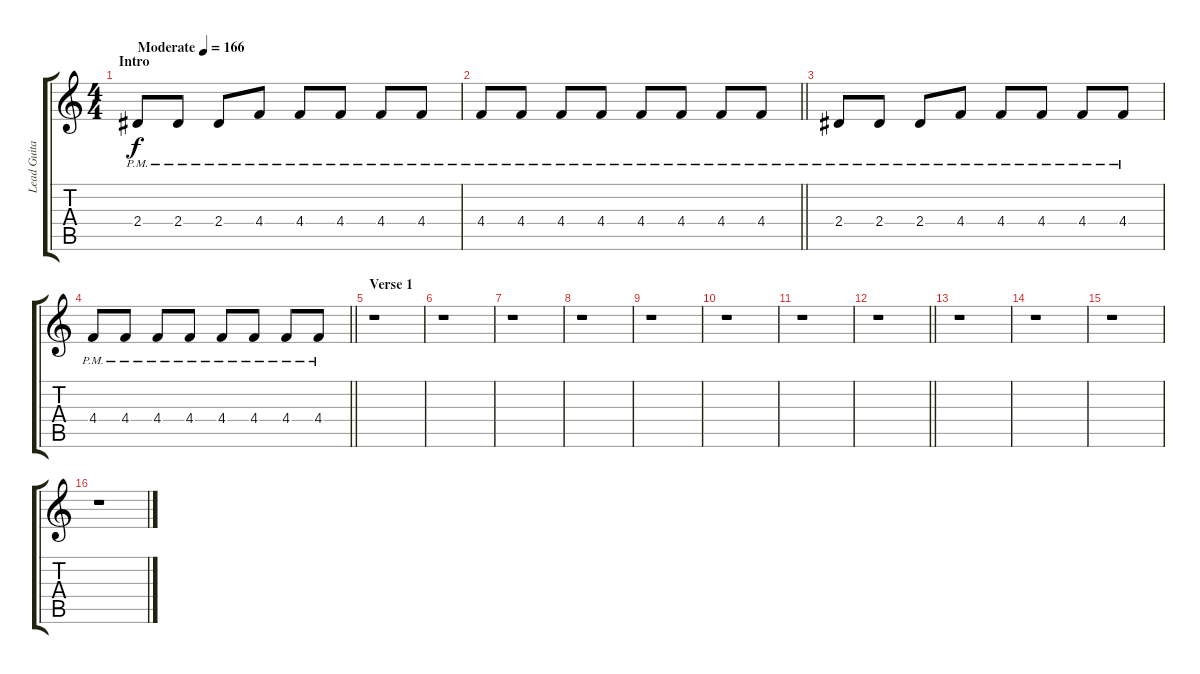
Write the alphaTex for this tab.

\track ("Lead Guitar" "Lead Guita") {instrument distortionguitar}
\staff {score tabs}
\tuning (Eb4 Bb3 Gb3 Db3 Ab2 Eb2) {hide}
\ts (4 4)
\section ("" "Intro")
\tempo (166 "Moderate")
\clef g2
\ks c
2.4{pm}.8{dy f instrument distortionguitar} 2.4{pm}.8 2.4{pm}.8 4.4{pm}.8 4.4{pm}.8 4.4{pm}.8 4.4{pm}.8 4.4{pm}.8 |
\barLineRight lightlight
4.4{pm}.8 4.4{pm}.8 4.4{pm}.8 4.4{pm}.8 4.4{pm}.8 4.4{pm}.8 4.4{pm}.8 4.4{pm}.8 |
2.4{pm}.8 2.4{pm}.8 2.4{pm}.8 4.4{pm}.8 4.4{pm}.8 4.4{pm}.8 4.4{pm}.8 4.4{pm}.8 |
\barLineRight lightlight
4.4{pm}.8 4.4{pm}.8 4.4{pm}.8 4.4{pm}.8 4.4{pm}.8 4.4{pm}.8 4.4{pm}.8 4.4{pm}.8 |
\section ("" "Verse 1")
r.1 |
r.1 |
r.1 |
r.1 |
r.1 |
r.1 |
r.1 |
\barLineRight lightlight
r.1 |
r.1 |
r.1 |
r.1 |
r.1
